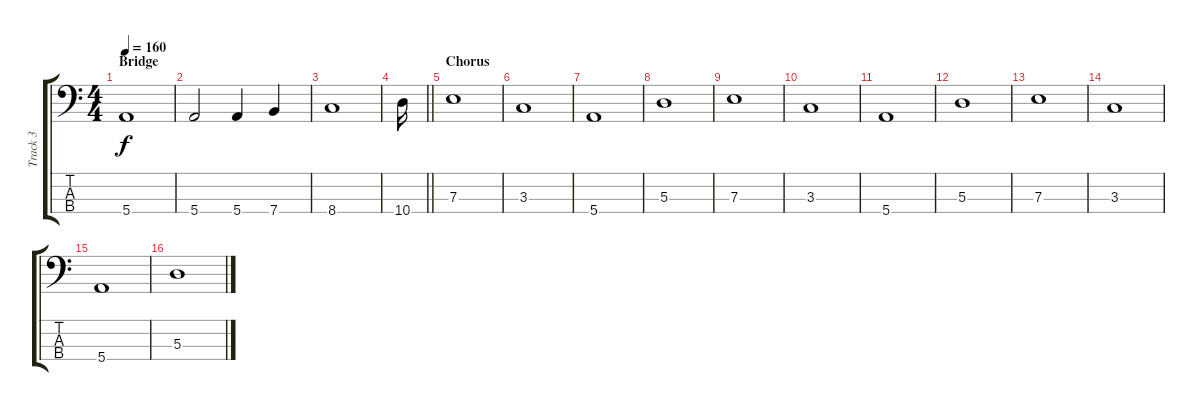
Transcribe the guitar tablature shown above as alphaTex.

\track ("Track 3" "Track 3") {instrument electricbassfinger}
\staff {score tabs}
\tuning (G2 D2 A1 E1) {hide}
\ts (4 4)
\section ("" "Bridge")
\tempo 160
\clef f4
\ks c
5.4.1{dy f} |
5.4.2 5.4.4 7.4.4 |
8.4.1 |
\barLineRight lightlight
10.4.16 |
\section ("" "Chorus")
7.3.1 |
3.3.1 |
5.4.1 |
5.3.1 |
7.3.1 |
3.3.1 |
5.4.1 |
5.3.1 |
7.3.1 |
3.3.1 |
5.4.1 |
5.3.1
